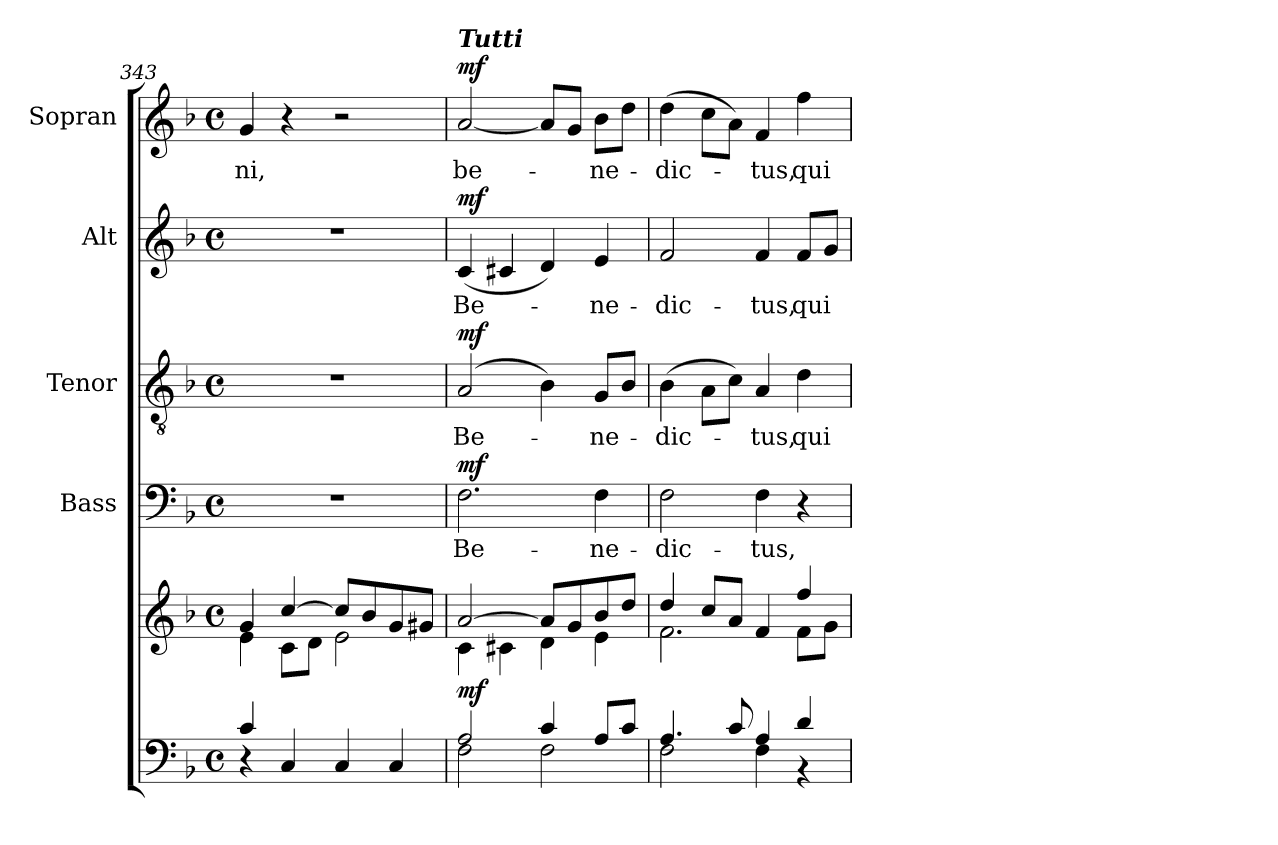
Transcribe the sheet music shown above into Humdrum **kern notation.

**kern	**kern	**dynam	**kern	**text	**dynam	**kern	**text	**dynam	**kern	**text	**dynam	**kern	**text	**dynam
*part5	*part5	*part5	*part4	*part4	*part4	*part3	*part3	*part3	*part2	*part2	*part2	*part1	*part1	*part1
*staff6	*staff5	*staff5/6	*staff4	*staff4	*staff4	*staff3	*staff3	*staff3	*staff2	*staff2	*staff2	*staff1	*staff1	*staff1
*	*	*	*I"Bass	*	*	*I"Tenor	*	*	*I"Alt	*	*	*I"Sopran	*	*
*	*	*	*I'B.	*	*	*I'T.	*	*	*I'A.	*	*	*I'S.	*	*
*clefF4	*clefG2	*	*clefF4	*	*	*clefGv2	*	*	*clefG2	*	*	*clefG2	*	*
*k[b-]	*k[b-]	*	*k[b-]	*	*	*k[b-]	*	*	*k[b-]	*	*	*k[b-]	*	*
*F:	*F:	*	*F:	*	*	*F:	*	*	*F:	*	*	*F:	*	*
*M4/4	*M4/4	*	*M4/4	*	*	*M4/4	*	*	*M4/4	*	*	*M4/4	*	*
*met(c)	*met(c)	*	*met(c)	*	*	*met(c)	*	*	*met(c)	*	*	*met(c)	*	*
=343	=343	=343	=343	=343	=343	=343	=343	=343	=343	=343	=343	=343	=343	=343
*^	*^	*	*	*	*	*	*	*	*	*	*	*	*	*
!	!	!	!	!	!	!	!	!	!	!	!	!	!	!	!LO:LY:b	!
4c/	4rC	4g/	4e\	.	1r	.	.	1r	.	.	1r	.	.	4g/	-ni,	.
4C/	2.ryy	[>4cc/	8c\L	.	.	.	.	.	.	.	.	.	.	4r	.	.
.	.	.	8d\J	.	.	.	.	.	.	.	.	.	.	.	.	.
4C/	.	8cc/L]	2e\	.	.	.	.	.	.	.	.	.	.	2r	.	.
.	.	8b-/	.	.	.	.	.	.	.	.	.	.	.	.	.	.
4C/	.	8g/	.	.	.	.	.	.	.	.	.	.	.	.	.	.
.	.	8g#X/J	.	.	.	.	.	.	.	.	.	.	.	.	.	.
!!LO:PB:g=z
=344	=344	=344	=344	=344	=344	=344	=344	=344	=344	=344	=344	=344	=344	=344	=344	=344
!	!	!	!	!	!	!	!	!	!	!	!	!	!	!LO:TX:a:Bi:t=Tutti	!	!
!	!	!	!	!LO:DY:b	!	!LO:LY:b	!LO:DY:a	!	!LO:LY:b	!LO:DY:a	!	!LO:LY:b	!LO:DY:a	!	!LO:LY:b	!LO:DY:a
2A/	2F\	[>2a/	4c\	mf	2.F\	Be-	mf	(2A/	Be-	mf	(<4c/	Be-	mf	[2a/	be-	mf
.	.	.	4c#X\	.	.	.	.	.	.	.	4c#X/	.	.	.	.	.
4c/	2F\	8a/L]	4d\	.	.	.	.	4B-\)	.	.	4d/)	.	.	8a/L]	.	.
.	.	8g/	.	.	.	.	.	.	.	.	.	.	.	8g/J	.	.
!	!	!	!	!	!	!LO:LY:b	!	!	!LO:LY:b	!	!	!LO:LY:b	!	!	!LO:LY:b	!
8A/L	.	8b-/	4e\	.	4F\	-ne-	.	8G/L	-ne-	.	4e/	-ne-	.	8b-\L	-ne-	.
8c/J	.	8dd/J	.	.	.	.	.	8B-/J	.	.	.	.	.	8dd\J	.	.
=345	=345	=345	=345	=345	=345	=345	=345	=345	=345	=345	=345	=345	=345	=345	=345	=345
!	!	!	!	!	!	!LO:LY:b	!	!	!LO:LY:b	!	!	!LO:LY:b	!	!	!LO:LY:b	!
4.A/	2F\	4dd/	2.f\	.	2F\	-dic-	.	(>4B-\	-dic-	.	2f/	-dic-	.	(>4dd\	-dic-	.
.	.	8cc/L	.	.	.	.	.	8A\L	.	.	.	.	.	8cc\L	.	.
8c/	.	8a/J	.	.	.	.	.	8c\J)	.	.	.	.	.	8a\J)	.	.
!	!	!	!	!	!	!LO:LY:b	!	!	!LO:LY:b	!	!	!LO:LY:b	!	!	!LO:LY:b	!
4A/	4F\	4f/	.	.	4F\	-tus,	.	4A/	-tus,	.	4f/	-tus,	.	4f/	-tus,	.
!	!	!	!	!	!	!	!	!	!LO:LY:b	!	!	!LO:LY:b	!	!	!LO:LY:b	!
4d/	4r	4ff/	8f\L	.	4r	.	.	4d\	qui	.	8f/L	qui	.	4ff\	qui	.
.	.	.	8g\J	.	.	.	.	.	.	.	8g/J	.	.	.	.	.
*v	*v	*	*	*	*	*	*	*	*	*	*	*	*	*	*	*
*	*v	*v	*	*	*	*	*	*	*	*	*	*	*	*	*
=	=	=	=	=	=	=	=	=	=	=	=	=	=	=
*-	*-	*-	*-	*-	*-	*-	*-	*-	*-	*-	*-	*-	*-	*-
